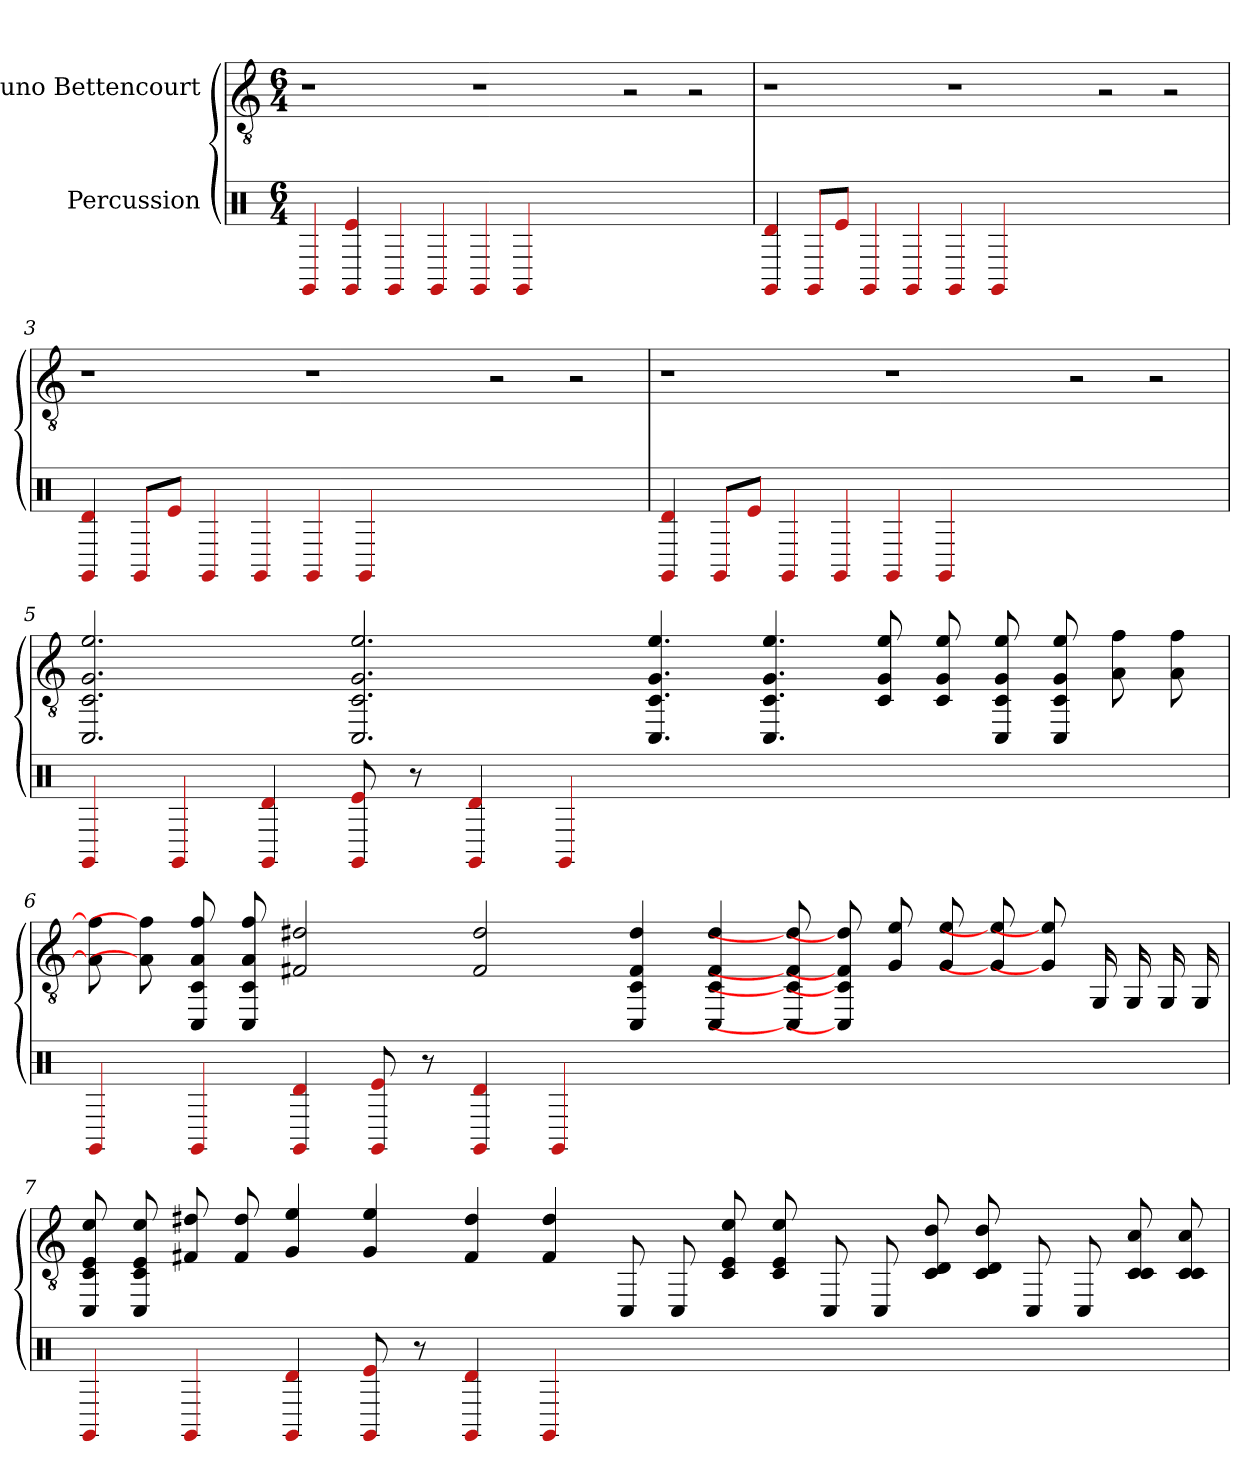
**kern	**kern
*part2	*part1
*staff2	*staff1
*I"Percussion	*I"Nuno Bettencourt
*	*stria6
*clefX	*clefGv2
*k[]	*k[]
*M6/4	*M6/4
*MM174	*MM174
=1	=1
4GG#	1r
4GG# 4e	.
4GG#	.
4GG#	.
4GG#	1r
4GG#	.
1.ryy	.
.	2r
.	2r
=2	=2
4GG# 4d	1r
8GG#/L	.
8e/J	.
4GG#	.
4GG#	.
4GG#	1r
4GG#	.
1.ryy	.
.	2r
.	2r
=3	=3
4GG# 4d	1r
8GG#/L	.
8e/J	.
4GG#	.
4GG#	.
4GG#	1r
4GG#	.
1.ryy	.
.	2r
.	2r
=4	=4
4GG# 4d	1r
8GG#/L	.
8e/J	.
4GG#	.
4GG#	.
4GG#	1r
4GG#	.
1.ryy	.
.	2r
.	2r
=5	=5
4GG#	2.g 2.C 2.G 2.CC
4GG#	.
4GG# 4d	.
8GG# 8e	2.g 2.C 2.G 2.CC
8r	.
4GG# 4d	.
4GG#	.
1.ryy	4.g 4.C 4.G 4.CC
.	4.g 4.C 4.G 4.CC
.	8g 8C 8G
.	8g 8C 8G
.	8g 8C 8G 8CC
.	8g 8C 8G 8CC
.	8a 8A
.	8a 8A
=6	=6
4GG#	8a] 8A]
.	8a] 8A]
4GG#	8a 8C 8A 8CC
.	8a 8C 8A 8CC
4GG# 4d	2f# 2F#
8GG# 8e	.
8r	.
4GG# 4d	2f# 2F#
4GG#	.
1.ryy	4f# 4C 4F# 4CC
.	4f# 4C 4F# 4CC
.	8f#] 8C] 8F#] 8CC]
.	8f#] 8C] 8F#] 8CC]
.	8g 8G
.	8g 8G
.	8g] 8G]
.	8g] 8G]
.	16GG
.	16GG
.	16GG
.	16GG
=7	=7
4GG#	8e 8C 8E 8CC
.	8e 8C 8E 8CC
4GG#	8f# 8F#
.	8f# 8F#
4GG# 4d	4g 4G
8GG# 8e	4g 4G
8r	.
4GG# 4d	4f# 4F#
4GG#	4f# 4F#
1.ryy	8CC
.	8CC
.	8e 8C 8E
.	8e 8C 8E
.	8CC
.	8CC
.	8d 8C 8D
.	8d 8C 8D
.	8CC
.	8CC
.	8c 8C 8C
.	8c 8C 8C
=	=
*-	*-
